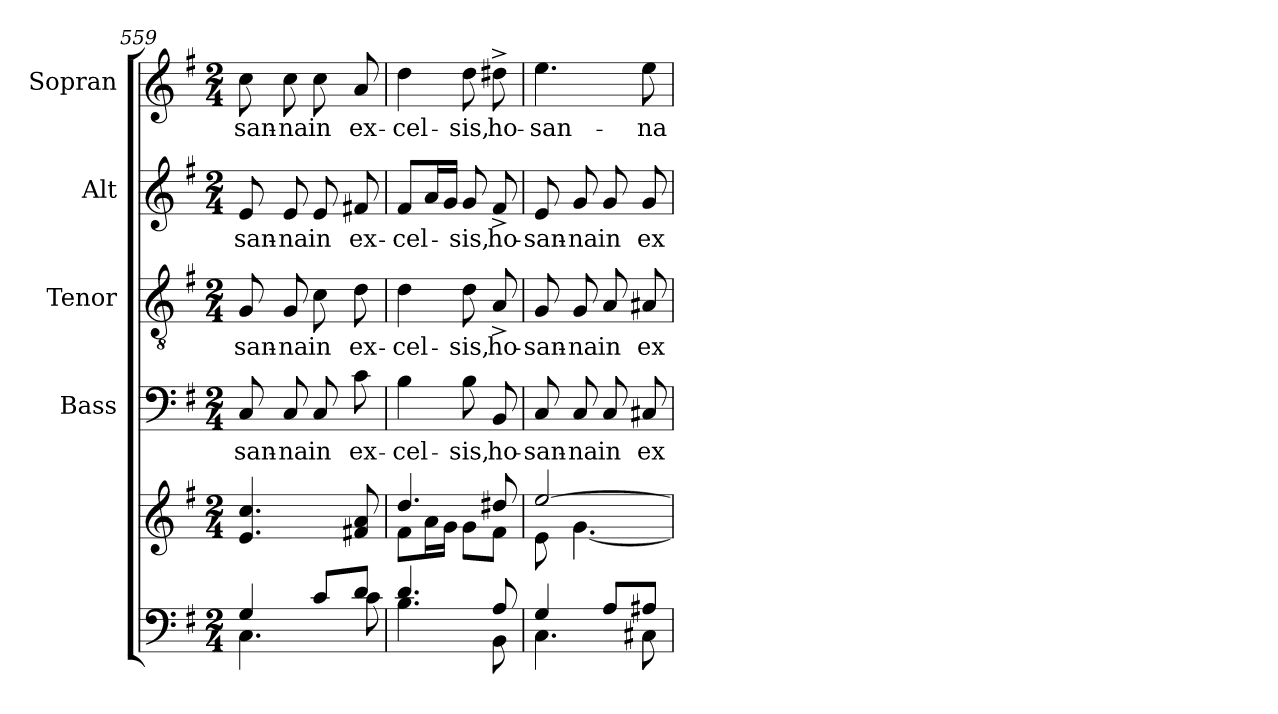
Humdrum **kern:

**kern	**kern	**kern	**text	**kern	**text	**kern	**text	**kern	**text
*part5	*part5	*part4	*part4	*part3	*part3	*part2	*part2	*part1	*part1
*staff6	*staff5	*staff4	*staff4	*staff3	*staff3	*staff2	*staff2	*staff1	*staff1
*	*	*I"Bass	*	*I"Tenor	*	*I"Alt	*	*I"Sopran	*
*	*	*I'B.	*	*I'T.	*	*I'A.	*	*I'S.	*
*clefF4	*clefG2	*clefF4	*	*clefGv2	*	*clefG2	*	*clefG2	*
*k[f#]	*k[f#]	*k[f#]	*	*k[f#]	*	*k[f#]	*	*k[f#]	*
*G:	*G:	*G:	*	*G:	*	*G:	*	*G:	*
*M2/4	*M2/4	*M2/4	*	*M2/4	*	*M2/4	*	*M2/4	*
=559	=559	=559	=559	=559	=559	=559	=559	=559	=559
*^	*	*	*	*	*	*	*	*	*
!	!	!	!	!LO:LY:b	!	!LO:LY:b	!	!LO:LY:b	!	!LO:LY:b
4G/	4.C\	4.e/ 4.cc/	8C/	-san-	8G/	-san-	8e/	-san-	8cc\	-san-
!	!	!	!	!LO:LY:b	!	!LO:LY:b	!	!LO:LY:b	!	!LO:LY:b
.	.	.	8C/	-na	8G/	-na	8e/	-na	8cc\	-na
!	!	!	!	!LO:LY:b	!	!LO:LY:b	!	!LO:LY:b	!	!LO:LY:b
8c/L	.	.	8C/	in	8c\	in	8e/	in	8cc\	in
!	!	!	!	!LO:LY:b	!	!LO:LY:b	!	!LO:LY:b	!	!LO:LY:b
8d/J	8c\	8f#X/ 8a/	8c\	ex-	8d\	ex-	8f#X/	ex-	8a/	ex-
=560	=560	=560	=560	=560	=560	=560	=560	=560	=560	=560
*	*	*^	*	*	*	*	*	*	*	*
!	!	!	!	!	!LO:LY:b	!	!LO:LY:b	!	!LO:LY:b	!	!LO:LY:b
4.d/	4.B\	4.dd/	8f#\L	4B\	-cel-	4d\	-cel-	8f#/L	-cel-	4dd\	-cel-
.	.	.	16a\L	.	.	.	.	16a/L	.	.	.
.	.	.	16g\JJ	.	.	.	.	16g/JJ	.	.	.
!	!	!	!	!	!LO:LY:b	!	!LO:LY:b	!	!LO:LY:b	!	!LO:LY:b
.	.	.	8g\L	8B\	-sis,	8d\	-sis,	8g/	-sis,	8dd\	-sis,
!	!	!	!	!	!LO:LY:b	!	!LO:LY:b	!	!LO:LY:b	!	!LO:LY:b
8A/	8BB\	8dd#X/	8f#\J	8BB/	ho-	8A^</	ho-	8f#^</	ho-	8dd#X^>\	ho-
=561	=561	=561	=561	=561	=561	=561	=561	=561	=561	=561	=561
!	!	!	!	!	!LO:LY:b	!	!LO:LY:b	!	!LO:LY:b	!	!LO:LY:b
4G/	4.C\	[>2ee/	8e\	8C/	-san-	8G/	-san-	8e/	-san-	4.ee\	-san-
!	!	!	!	!	!LO:LY:b	!	!LO:LY:b	!	!LO:LY:b	!	!
.	.	.	[<4.g\	8C/	-na	8G/	-na	8g/	-na	.	.
!	!	!	!	!	!LO:LY:b	!	!LO:LY:b	!	!LO:LY:b	!	!
8A/L	.	.	.	8C/	in	8A/	in	8g/	in	.	.
!	!	!	!	!	!LO:LY:b	!	!LO:LY:b	!	!LO:LY:b	!	!LO:LY:b
8A#X/J	8C#X\	.	.	8C#X/	ex-	8A#X/	ex-	8g/	ex-	8ee\	-na
*v	*v	*	*	*	*	*	*	*	*	*	*
*	*v	*v	*	*	*	*	*	*	*	*
=	=	=	=	=	=	=	=	=	=
*-	*-	*-	*-	*-	*-	*-	*-	*-	*-
